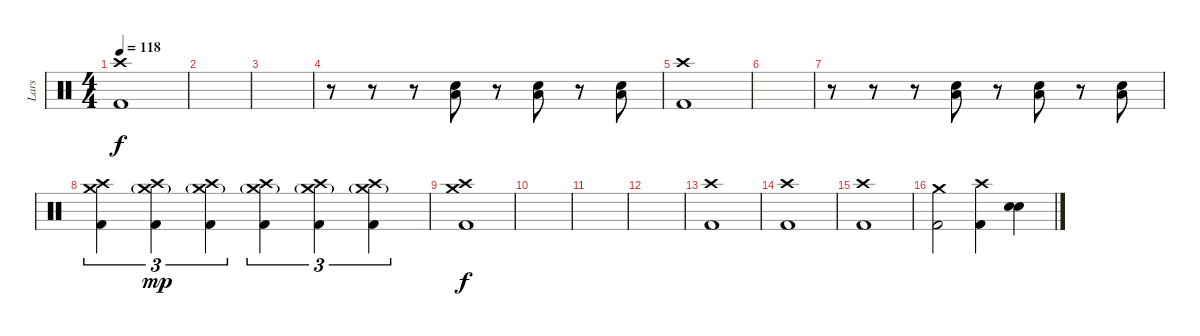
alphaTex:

\track ("Lars" "Lars") {instrument percussion}
\staff {score}
\articulation defaults
\ts (4 4)
\tempo 118
\clef neutral
\ks c
("Crash high (hit)" "Kick (hit) 2").1{dy f} |
|
|
r.8 r.8 r.8 ("Low Floor Tom (hit)" "Electric Snare (hit)").8 r.8 ("Low Floor Tom (hit)" "Electric Snare (hit)").8 r.8 ("Low Floor Tom (hit)" "Electric Snare (hit)").8 |
("Crash high (hit)" "Kick (hit) 2").1 |
|
r.8 r.8 r.8 ("Low Floor Tom (hit)" "Electric Snare (hit)").8 r.8 ("Low Floor Tom (hit)" "Electric Snare (hit)").8 r.8 ("Low Floor Tom (hit)" "Electric Snare (hit)").8 |
("Crash high (hit)" "Crash medium (hit)" "Kick (hit) 2").4{tu (3 2)} ("Crash high (hit)" "Crash medium (hit)"{g} "Kick (hit) 2").4{tu (3 2) dy mp} ("Crash high (hit)" "Crash medium (hit)"{g} "Kick (hit) 2").4{tu (3 2)} ("Crash high (hit)" "Crash medium (hit)"{g} "Kick (hit) 2").4{tu (3 2)} ("Crash high (hit)" "Crash medium (hit)"{g} "Kick (hit) 2").4{tu (3 2)} ("Crash high (hit)" "Crash medium (hit)"{g} "Kick (hit) 2").4{tu (3 2)} |
("Crash high (hit)" "Crash medium (hit)" "Kick (hit) 2").1{dy f} |
|
|
|
("Crash high (hit)" "Kick (hit) 2").1 |
("Crash high (hit)" "Kick (hit) 2").1 |
("Crash high (hit)" "Kick (hit) 2").1 |
("Crash medium (hit)" "Kick (hit) 2").2 ("Crash high (hit)" "Kick (hit) 2").4 ("Electric Snare (hit)" "Electric Snare (hit)").4
